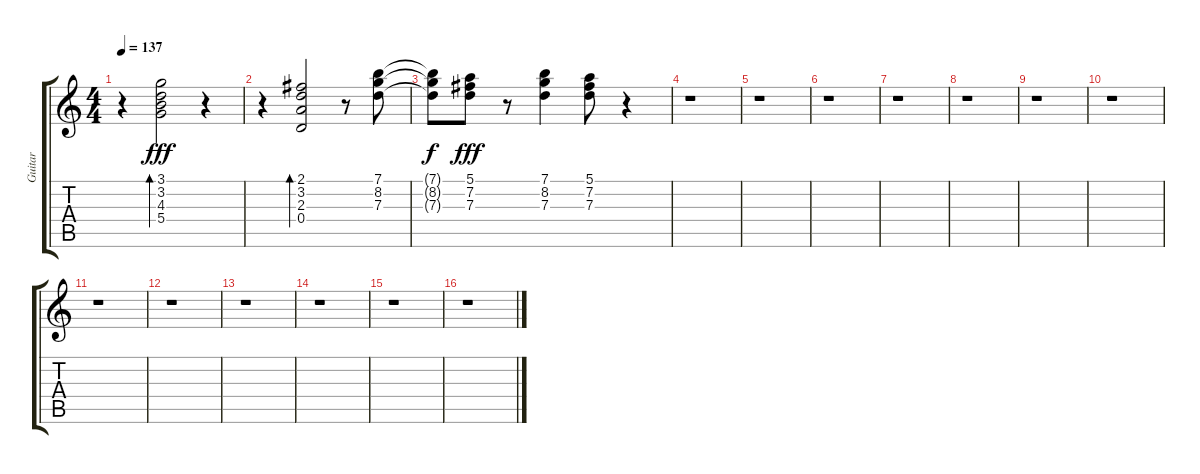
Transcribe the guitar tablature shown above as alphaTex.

\track ("Guitar" "Guitar") {instrument distortionguitar}
\staff {score tabs}
\tuning (E4 B3 G3 D3 A2 E2) {hide}
\ts (4 4)
\tempo 137
\clef g2
\ks c
r.4{dy fff} (3.1 3.2 4.3 5.4).2{bd 240} r.4 |
r.4 (2.1 3.2 2.3 0.4).2{bd 240} r.8 (7.1 8.2 7.3).8 |
(7.1{t} 8.2{t} 7.3{t}).8{dy f} (5.1 7.2 7.3).8{dy fff} r.8 (7.1 8.2 7.3).4 (5.1 7.2 7.3).8 r.4 |
r.1 |
r.1 |
r.1 |
r.1 |
r.1 |
r.1 |
r.1 |
r.1 |
r.1 |
r.1 |
r.1 |
r.1 |
r.1
